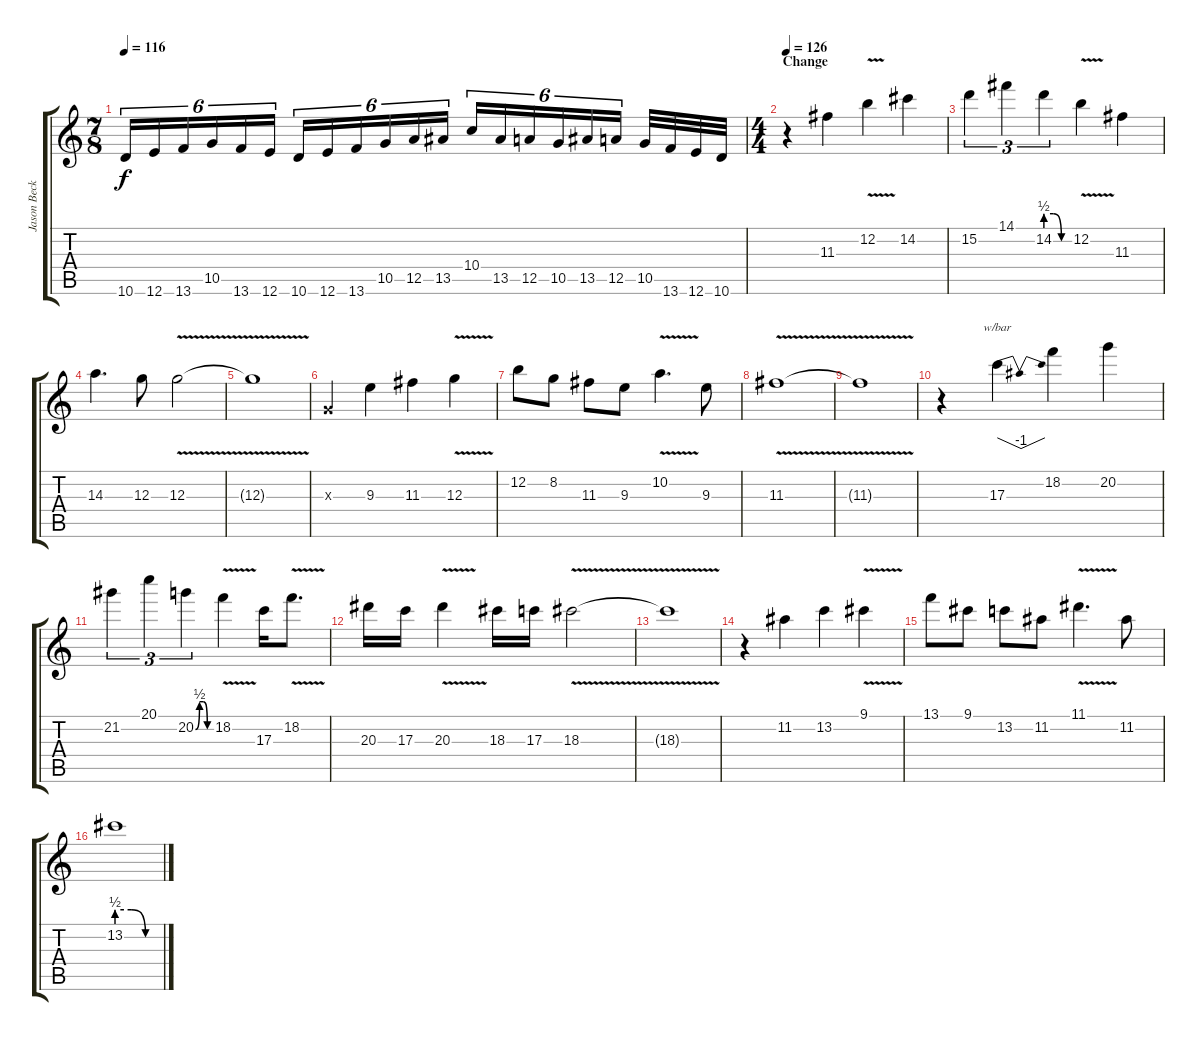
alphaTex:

\track ("Jason Becker - Lead" "Jason Beck") {instrument distortionguitar}
\staff {score tabs}
\tuning (E4 B3 G3 D3 A2 E2) {hide}
\ts (7 8)
\tempo 116
\clef g2
\ks c
10.6.16{tu (6 4) dy f} 12.6.16{tu (6 4)} 13.6.16{tu (6 4)} 10.5.16{tu (6 4)} 13.6.16{tu (6 4)} 12.6.16{tu (6 4)} 10.6.16{tu (6 4)} 12.6.16{tu (6 4)} 13.6.16{tu (6 4)} 10.5.16{tu (6 4)} 12.5.16{tu (6 4)} 13.5.16{tu (6 4)} 10.4.16{tu (6 4)} 13.5.16{tu (6 4)} 12.5.16{tu (6 4)} 10.5.16{tu (6 4)} 13.5.16{tu (6 4)} 12.5.16{tu (6 4)} 10.5.32 13.6.32 12.6.32 10.6.32 |
\ts (4 4)
\section ("" "Change")
\tempo 126
r.4 11.3.4 12.2{v}.4 14.2.4 |
15.2.4{tu (3 2)} 14.1.4{tu (3 2)} 14.2{be (custom 0 2 20 2 40 0 60 0)}.4{tu (3 2)} 12.2{v}.4 11.3.4 |
14.3.4{d} 12.3.8 12.3{v}.2 |
12.3{v t}.1 |
0.3{x}.4 9.3.4 11.3.4 12.3{v}.4 |
12.2.8 8.2.8 11.3.8 9.3.8 10.2{v}.4{d} 9.3.8 |
11.3{v}.1 |
11.3{t}.1 |
r.4 17.3.4{tbe (dip default 0 0 30 -4 60 0)} 18.2.4 20.2.4 |
21.2.4{tu (3 2)} 20.1.4{tu (3 2)} 20.2{be (custom 0 0 15 2 30 2 45 0 60 0)}.4{tu (3 2)} 18.2{v}.4 17.3.16 18.2{v}.8{d} |
20.3.16 17.3.16 20.3{v}.4 18.3.16 17.3.16 18.3{v}.2 |
18.3{t}.1 |
r.4 11.2.4 13.2.4 9.1{v}.4 |
13.1.8 9.1.8 13.2.8 11.2.8 11.1{v}.4{d} 11.2.8 |
13.2{be (custom 0 2 20 2 40 0 60 0)}.1
